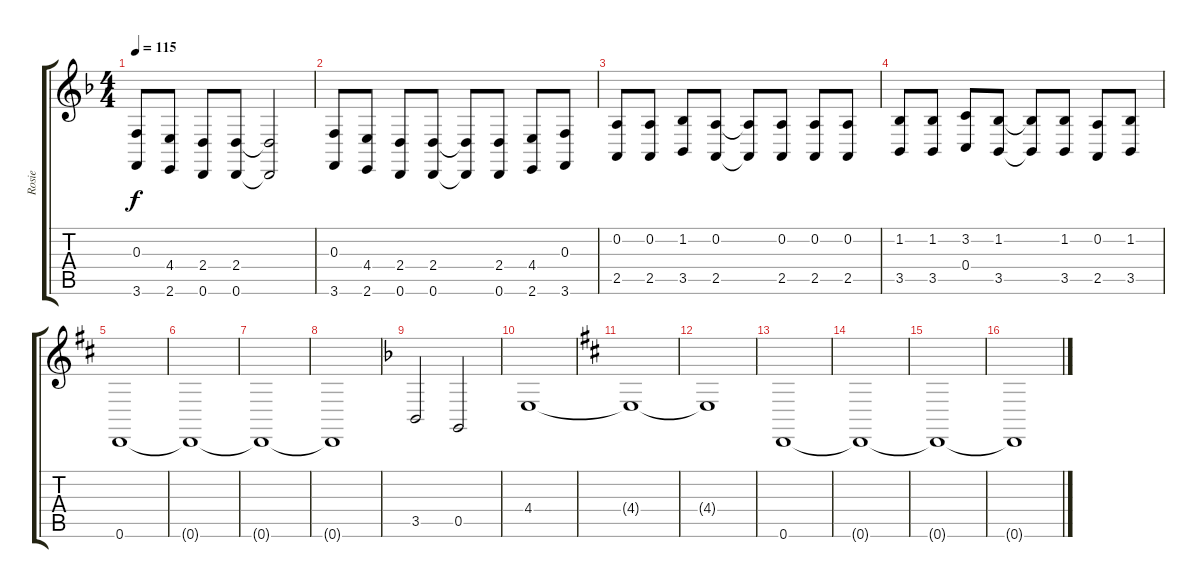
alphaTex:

\track ("Rosie" "Rosie") {instrument stringensemble2}
\staff {score tabs}
\tuning (D4 A3 F3 C3 G2 D2) {hide}
\ts (4 4)
\tempo 115
\clef g2
\ks dminor
(0.3 3.6).8{dy f} (4.4 2.6).8 (2.4 0.6).8 (2.4 0.6).8 (2.4{t} 0.6{t}).2 |
(0.3 3.6).8 (4.4 2.6).8 (2.4 0.6).8 (2.4 0.6).8 (2.4{t} 0.6{t}).8 (2.4 0.6).8 (4.4 2.6).8 (0.3 3.6).8 |
(0.2 2.5).8 (0.2 2.5).8 (1.2 3.5).8 (0.2 2.5).8 (0.2{t} 2.5{t}).8 (0.2 2.5).8 (0.2 2.5).8 (0.2 2.5).8 |
(1.2 3.5).8 (1.2 3.5).8 (3.2 0.4).8 (1.2 3.5).8 (1.2{t} 3.5{t}).8 (1.2 3.5).8 (0.2 2.5).8 (1.2 3.5).8 |
\ks bminor
0.6.1 |
0.6{t}.1 |
0.6{t}.1 |
0.6{t}.1 |
\ks dminor
3.5.2 0.5.2 |
4.4.1 |
\ks bminor
4.4{t}.1 |
4.4{t}.1 |
0.6.1 |
0.6{t}.1 |
0.6{t}.1 |
0.6{t}.1
